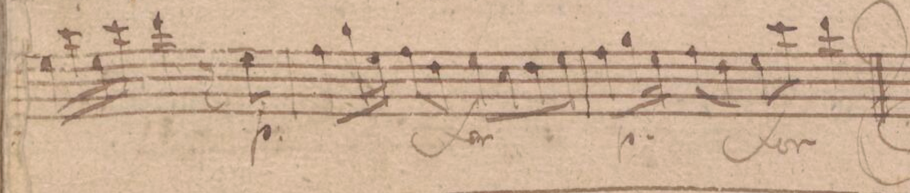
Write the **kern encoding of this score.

**kern	**dynam
*I"Violino Primo	*
*clefG2	*
*k[f#c#]	*
*met(c)	*
*M4/4	*
16ee\LL	.
16ccc#\	.
16ee\	.
16ccc#\JJ	.
4ddd\	.
8r	.
8ee\	p
=68	=68
8ff#\L	.
16gg\L	.
16ee\JJ	.
8ff#\L	.
8dd\J	.
8ee\L	f
8cc#\	.
8dd\	.
8ee\J	.
=69	=69
8ff#\L	p
16gg\L	.
16ee\JJ	.
8ff#\L	.
8dd\J	.
8ee\L	f
8ccc#\J	.
4ddd\	.
==	==
*-	*-
